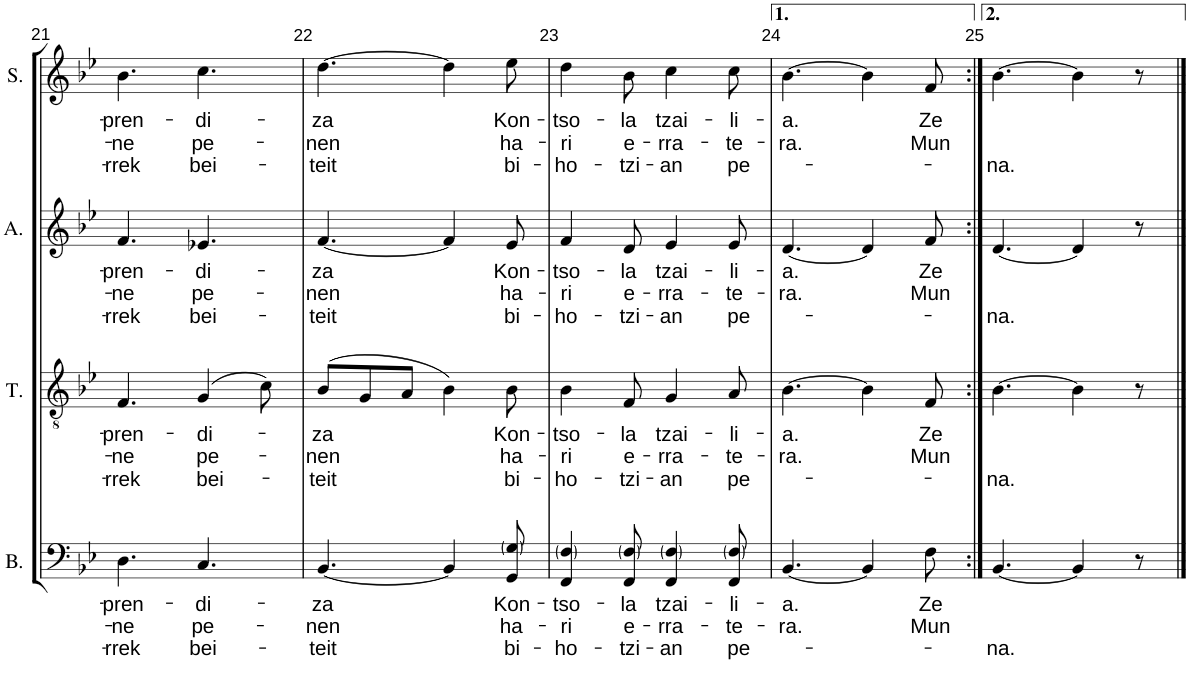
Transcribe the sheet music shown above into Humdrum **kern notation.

**kern	**text	**text	**text	**kern	**text	**text	**text	**kern	**text	**text	**text	**kern	**text	**text	**text
*part4	*part4	*part4	*part4	*part3	*part3	*part3	*part3	*part2	*part2	*part2	*part2	*part1	*part1	*part1	*part1
*staff4	*staff4	*staff4	*staff4	*staff3	*staff3	*staff3	*staff3	*staff2	*staff2	*staff2	*staff2	*staff1	*staff1	*staff1	*staff1
*I"Basse	*	*	*	*I"Ténor	*	*	*	*I"Alto	*	*	*	*I"Soprano	*	*	*
*I'B.	*	*	*	*I'T.	*	*	*	*I'A.	*	*	*	*I'S.	*	*	*
!!LO:PB:g=z
*clefF4	*	*	*	*clefGv2	*	*	*	*clefG2	*	*	*	*clefG2	*	*	*
*k[b-e-]	*	*	*	*k[b-e-]	*	*	*	*k[b-e-]	*	*	*	*k[b-e-]	*	*	*
*M6/8	*	*	*	*M6/8	*	*	*	*M6/8	*	*	*	*M6/8	*	*	*
=21	=21	=21	=21	=21	=21	=21	=21	=21	=21	=21	=21	=21	=21	=21	=21
!	!LO:LY:b	!LO:LY:b	!LO:LY:b	!	!LO:LY:b	!LO:LY:b	!LO:LY:b	!	!LO:LY:b	!LO:LY:b	!LO:LY:b	!	!LO:LY:b	!LO:LY:b	!LO:LY:b
4.D\	-pren-	-ne	-rrek	4.F/	-pren-	-ne	-rrek	4.f/	-pren-	-ne	-rrek	4.b-\	-pren-	-ne	-rrek
!	!LO:LY:b	!LO:LY:b	!LO:LY:b	!	!LO:LY:b	!LO:LY:b	!LO:LY:b	!	!LO:LY:b	!LO:LY:b	!LO:LY:b	!	!LO:LY:b	!LO:LY:b	!LO:LY:b
4.C/	-di-	pe-	bei-	(4G/	-di-	pe-	bei-	4.e-X/	-di-	pe-	bei-	4.cc\	-di-	pe-	bei-
.	.	.	.	8c\)	.	.	.	.	.	.	.	.	.	.	.
=22	=22	=22	=22	=22	=22	=22	=22	=22	=22	=22	=22	=22	=22	=22	=22
!	!LO:LY:b	!LO:LY:b	!LO:LY:b	!	!LO:LY:b	!LO:LY:b	!LO:LY:b	!	!LO:LY:b	!LO:LY:b	!LO:LY:b	!	!LO:LY:b	!LO:LY:b	!LO:LY:b
[4.BB-/	-za	-nen	-teit	(8B-/L	-za	-nen	-teit	[4.f/	-za	-nen	-teit	[4.dd\	-za	-nen	-teit
.	.	.	.	8G/	.	.	.	.	.	.	.	.	.	.	.
.	.	.	.	8A/J	.	.	.	.	.	.	.	.	.	.	.
4BB-/]	.	.	.	4B-\)	.	.	.	4f/]	.	.	.	4dd\]	.	.	.
!	!LO:LY:b	!LO:LY:b	!LO:LY:b	!	!LO:LY:b	!LO:LY:b	!LO:LY:b	!	!LO:LY:b	!LO:LY:b	!LO:LY:b	!	!LO:LY:b	!LO:LY:b	!LO:LY:b
8GG/ 8G/	Kon-	ha-	bi-	8B-\	Kon-	ha-	bi-	8e-/	Kon-	ha-	bi-	8ee-\	Kon-	ha-	bi-
=23	=23	=23	=23	=23	=23	=23	=23	=23	=23	=23	=23	=23	=23	=23	=23
!	!LO:LY:b	!LO:LY:b	!LO:LY:b	!	!LO:LY:b	!LO:LY:b	!LO:LY:b	!	!LO:LY:b	!LO:LY:b	!LO:LY:b	!	!LO:LY:b	!LO:LY:b	!LO:LY:b
4FF/ 4F/	-tso-	-ri	-ho-	4B-\	-tso-	-ri	-ho-	4f/	-tso-	-ri	-ho-	4dd\	-tso-	-ri	-ho-
!	!LO:LY:b	!LO:LY:b	!LO:LY:b	!	!LO:LY:b	!LO:LY:b	!LO:LY:b	!	!LO:LY:b	!LO:LY:b	!LO:LY:b	!	!LO:LY:b	!LO:LY:b	!LO:LY:b
8FF/ 8F/	-la	e-	-tzi-	8F/	-la	e-	-tzi-	8d/	-la	e-	-tzi-	8b-\	-la	e-	-tzi-
!	!LO:LY:b	!LO:LY:b	!LO:LY:b	!	!LO:LY:b	!LO:LY:b	!LO:LY:b	!	!LO:LY:b	!LO:LY:b	!LO:LY:b	!	!LO:LY:b	!LO:LY:b	!LO:LY:b
4FF/ 4F/	tzai-	-rra-	-an	4G/	tzai-	-rra-	-an	4e-/	tzai-	-rra-	-an	4cc\	tzai-	-rra-	-an
!	!LO:LY:b	!LO:LY:b	!LO:LY:b	!	!LO:LY:b	!LO:LY:b	!LO:LY:b	!	!LO:LY:b	!LO:LY:b	!LO:LY:b	!	!LO:LY:b	!LO:LY:b	!LO:LY:b
8FF/ 8F/	-li-	-te-	pe-	8A/	-li-	-te-	pe-	8e-/	-li-	-te-	pe-	8cc\	-li-	-te-	pe-
=24	=24	=24	=24	=24	=24	=24	=24	=24	=24	=24	=24	=24	=24	=24	=24
!	!LO:LY:b	!LO:LY:b	!	!	!LO:LY:b	!LO:LY:b	!	!	!LO:LY:b	!LO:LY:b	!	!	!LO:LY:b	!LO:LY:b	!
[4.BB-/	-a.	-ra.	.	[4.B-\	-a.	-ra.	.	[4.d/	-a.	-ra.	.	[4.b-\	-a.	-ra.	.
4BB-/]	.	.	.	4B-\]	.	.	.	4d/]	.	.	.	4b-\]	.	.	.
!	!LO:LY:b	!LO:LY:b	!	!	!LO:LY:b	!LO:LY:b	!	!	!LO:LY:b	!LO:LY:b	!	!	!LO:LY:b	!LO:LY:b	!
8F\	Ze	Mun	.	8F/	Ze	Mun	.	8f/	Ze	Mun	.	8f/	Ze	Mun	.
=25:|!	=25:|!	=25:|!	=25:|!	=25:|!	=25:|!	=25:|!	=25:|!	=25:|!	=25:|!	=25:|!	=25:|!	=25:|!	=25:|!	=25:|!	=25:|!
!	!	!	!LO:LY:b	!	!	!	!LO:LY:b	!	!	!	!LO:LY:b	!	!	!	!LO:LY:b
[4.BB-/	.	.	-na.	[4.B-\	.	.	-na.	[4.d/	.	.	-na.	[4.b-\	.	.	-na.
4BB-/]	.	.	.	4B-\]	.	.	.	4d/]	.	.	.	4b-\]	.	.	.
8r	.	.	.	8r	.	.	.	8r	.	.	.	8r	.	.	.
==	==	==	==	==	==	==	==	==	==	==	==	==	==	==	==
*-	*-	*-	*-	*-	*-	*-	*-	*-	*-	*-	*-	*-	*-	*-	*-
